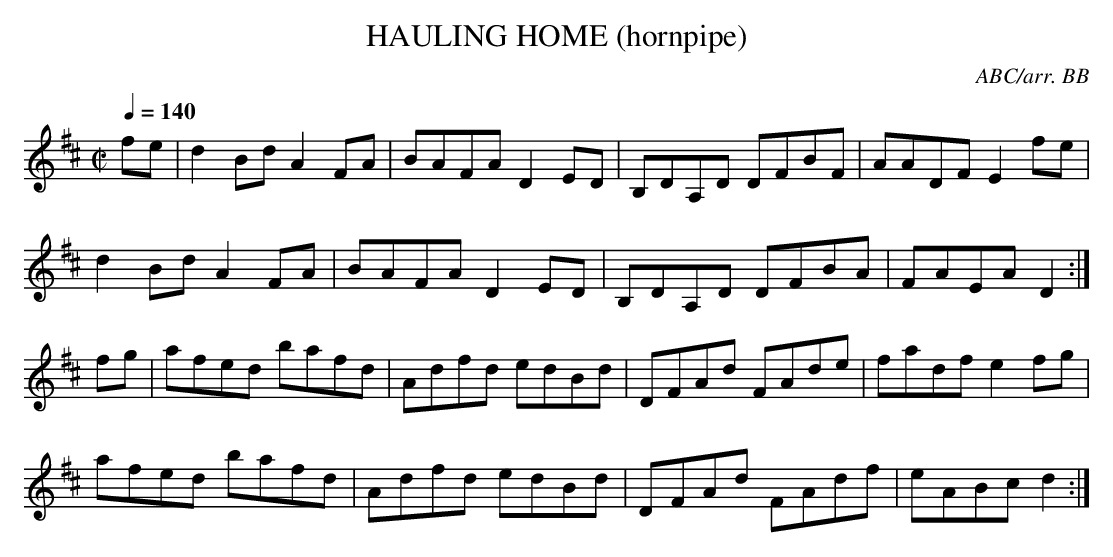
X:1
T:HAULING HOME (hornpipe)
C:ABC/arr. BB
Q:1/4=140
L:1/8
M:C|
K:D
fe|d2Bd A2FA|BAFA D2ED|B,DA,D DFBF|AADF E2fe|
d2Bd A2FA|BAFA D2ED|B,DA,D DFBA|FAEA D2:|
fg|afed bafd|Adfd edBd|DFAd FAde|fadf e2fg|
afed bafd|Adfd edBd|DFAd FAdf|eABc d2:|
